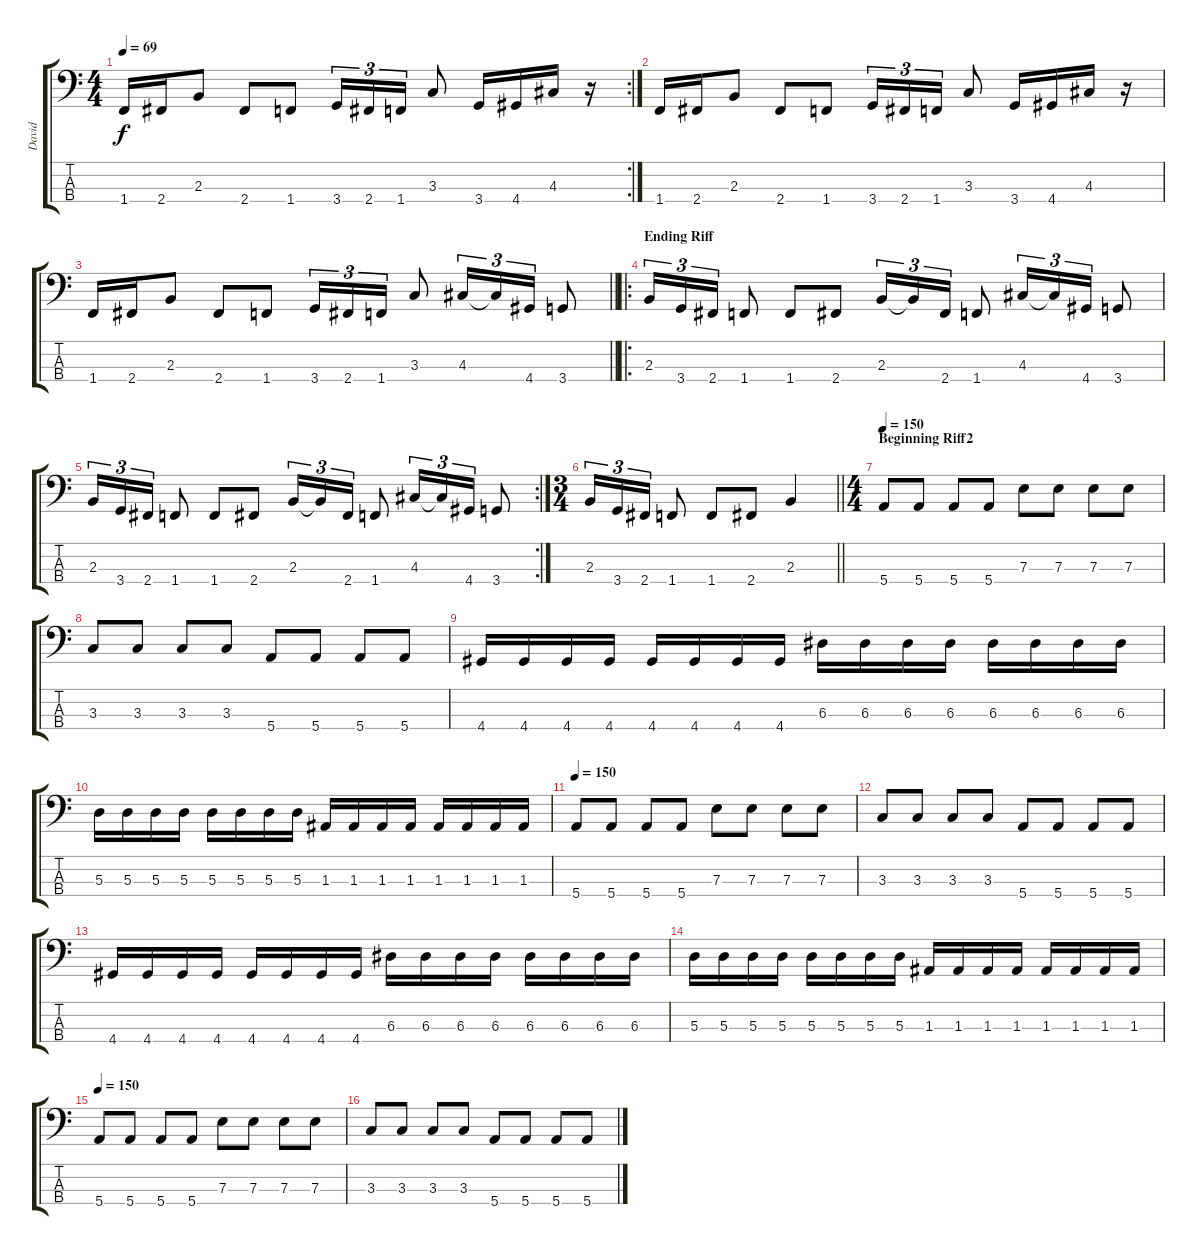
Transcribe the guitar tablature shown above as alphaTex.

\track ("David" "David") {instrument electricbasspick}
\staff {score tabs}
\tuning (G2 D2 A1 E1) {hide}
\rc 2
\ts (4 4)
\tempo 69
\clef f4
\ks c
1.4.16{dy f} 2.4.16 2.3.8 2.4.8 1.4.8 3.4.16{tu (3 2)} 2.4.16{tu (3 2)} 1.4.16{tu (3 2)} 3.3.8 3.4.16 4.4.16 4.3.16 r.16 |
1.4.16 2.4.16 2.3.8 2.4.8 1.4.8 3.4.16{tu (3 2)} 2.4.16{tu (3 2)} 1.4.16{tu (3 2)} 3.3.8 3.4.16 4.4.16 4.3.16 r.16 |
\barLineRight lightlight
1.4.16 2.4.16 2.3.8 2.4.8 1.4.8 3.4.16{tu (3 2)} 2.4.16{tu (3 2)} 1.4.16{tu (3 2)} 3.3.8 4.3.16{tu (3 2)} 4.3{t}.16{tu (3 2)} 4.4.16{tu (3 2)} 3.4.8 |
\ro
\section ("" "Ending Riff")
2.3.16{tu (3 2)} 3.4.16{tu (3 2)} 2.4.16{tu (3 2)} 1.4.8 1.4.8 2.4.8 2.3.16{tu (3 2)} 2.3{t}.16{tu (3 2)} 2.4.16{tu (3 2)} 1.4.8 4.3.16{tu (3 2)} 4.3{t}.16{tu (3 2)} 4.4.16{tu (3 2)} 3.4.8 |
\rc 2
2.3.16{tu (3 2)} 3.4.16{tu (3 2)} 2.4.16{tu (3 2)} 1.4.8 1.4.8 2.4.8 2.3.16{tu (3 2)} 2.3{t}.16{tu (3 2)} 2.4.16{tu (3 2)} 1.4.8 4.3.16{tu (3 2)} 4.3{t}.16{tu (3 2)} 4.4.16{tu (3 2)} 3.4.8 |
\ts (3 4)
\barLineRight lightlight
2.3.16{tu (3 2)} 3.4.16{tu (3 2)} 2.4.16{tu (3 2)} 1.4.8 1.4.8 2.4.8 2.3.4 |
\ts (4 4)
\section ("" "Beginning Riff2")
\tempo 150
5.4.8 5.4.8 5.4.8 5.4.8 7.3.8 7.3.8 7.3.8 7.3.8 |
3.3.8 3.3.8 3.3.8 3.3.8 5.4.8 5.4.8 5.4.8 5.4.8 |
4.4.16 4.4.16 4.4.16 4.4.16 4.4.16 4.4.16 4.4.16 4.4.16 6.3.16 6.3.16 6.3.16 6.3.16 6.3.16 6.3.16 6.3.16 6.3.16 |
5.3.16 5.3.16 5.3.16 5.3.16 5.3.16 5.3.16 5.3.16 5.3.16 1.3.16 1.3.16 1.3.16 1.3.16 1.3.16 1.3.16 1.3.16 1.3.16 |
\tempo 150
5.4.8 5.4.8 5.4.8 5.4.8 7.3.8 7.3.8 7.3.8 7.3.8 |
3.3.8 3.3.8 3.3.8 3.3.8 5.4.8 5.4.8 5.4.8 5.4.8 |
4.4.16 4.4.16 4.4.16 4.4.16 4.4.16 4.4.16 4.4.16 4.4.16 6.3.16 6.3.16 6.3.16 6.3.16 6.3.16 6.3.16 6.3.16 6.3.16 |
5.3.16 5.3.16 5.3.16 5.3.16 5.3.16 5.3.16 5.3.16 5.3.16 1.3.16 1.3.16 1.3.16 1.3.16 1.3.16 1.3.16 1.3.16 1.3.16 |
\tempo 150
5.4.8 5.4.8 5.4.8 5.4.8 7.3.8 7.3.8 7.3.8 7.3.8 |
3.3.8 3.3.8 3.3.8 3.3.8 5.4.8 5.4.8 5.4.8 5.4.8
